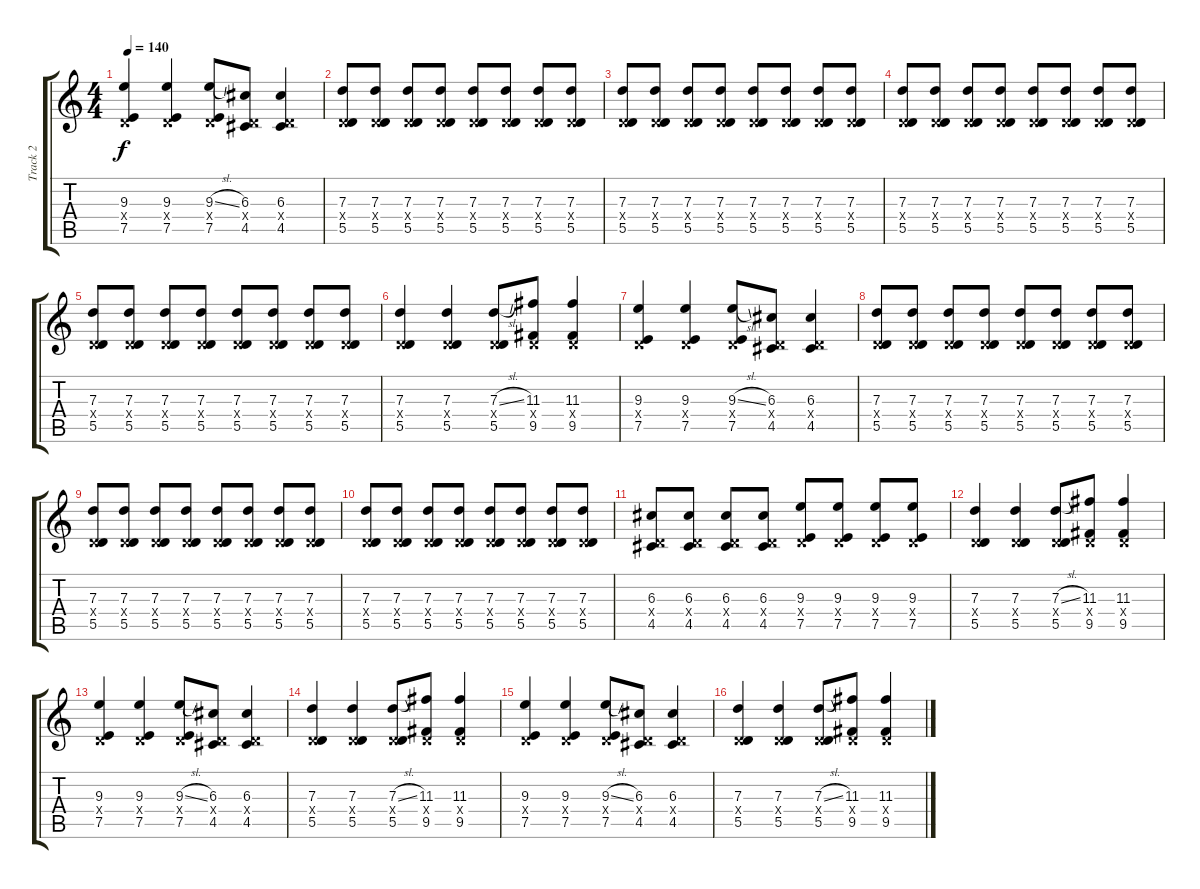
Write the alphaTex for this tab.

\track ("Track 2" "Track 2") {instrument overdrivenguitar}
\staff {score tabs}
\tuning (E4 B3 G3 D3 A2 E2) {hide}
\ts (4 4)
\tempo 140
\clef g2
\ks c
(9.3 0.4{x} 7.5).4{dy f} (9.3 0.4{x} 7.5).4 (9.3{sl} 0.4{x} 7.5).8 (6.3 0.4{x} 4.5).8 (6.3 0.4{x} 4.5).4 |
(7.3 0.4{x} 5.5).8 (7.3 0.4{x} 5.5).8 (7.3 0.4{x} 5.5).8 (7.3 0.4{x} 5.5).8 (7.3 0.4{x} 5.5).8 (7.3 0.4{x} 5.5).8 (7.3 0.4{x} 5.5).8 (7.3 0.4{x} 5.5).8 |
(7.3 0.4{x} 5.5).8 (7.3 0.4{x} 5.5).8 (7.3 0.4{x} 5.5).8 (7.3 0.4{x} 5.5).8 (7.3 0.4{x} 5.5).8 (7.3 0.4{x} 5.5).8 (7.3 0.4{x} 5.5).8 (7.3 0.4{x} 5.5).8 |
(7.3 0.4{x} 5.5).8 (7.3 0.4{x} 5.5).8 (7.3 0.4{x} 5.5).8 (7.3 0.4{x} 5.5).8 (7.3 0.4{x} 5.5).8 (7.3 0.4{x} 5.5).8 (7.3 0.4{x} 5.5).8 (7.3 0.4{x} 5.5).8 |
(7.3 0.4{x} 5.5).8 (7.3 0.4{x} 5.5).8 (7.3 0.4{x} 5.5).8 (7.3 0.4{x} 5.5).8 (7.3 0.4{x} 5.5).8 (7.3 0.4{x} 5.5).8 (7.3 0.4{x} 5.5).8 (7.3 0.4{x} 5.5).8 |
(7.3 0.4{x} 5.5).4 (7.3 0.4{x} 5.5).4 (7.3{sl} 0.4{x} 5.5).8 (11.3 0.4{x} 9.5).8 (11.3 0.4{x} 9.5).4 |
(9.3 0.4{x} 7.5).4 (9.3 0.4{x} 7.5).4 (9.3{sl} 0.4{x} 7.5).8 (6.3 0.4{x} 4.5).8 (6.3 0.4{x} 4.5).4 |
(7.3 0.4{x} 5.5).8 (7.3 0.4{x} 5.5).8 (7.3 0.4{x} 5.5).8 (7.3 0.4{x} 5.5).8 (7.3 0.4{x} 5.5).8 (7.3 0.4{x} 5.5).8 (7.3 0.4{x} 5.5).8 (7.3 0.4{x} 5.5).8 |
(7.3 0.4{x} 5.5).8 (7.3 0.4{x} 5.5).8 (7.3 0.4{x} 5.5).8 (7.3 0.4{x} 5.5).8 (7.3 0.4{x} 5.5).8 (7.3 0.4{x} 5.5).8 (7.3 0.4{x} 5.5).8 (7.3 0.4{x} 5.5).8 |
(7.3 0.4{x} 5.5).8 (7.3 0.4{x} 5.5).8 (7.3 0.4{x} 5.5).8 (7.3 0.4{x} 5.5).8 (7.3 0.4{x} 5.5).8 (7.3 0.4{x} 5.5).8 (7.3 0.4{x} 5.5).8 (7.3 0.4{x} 5.5).8 |
(6.3 0.4{x} 4.5).8 (6.3 0.4{x} 4.5).8 (6.3 0.4{x} 4.5).8 (6.3 0.4{x} 4.5).8 (9.3 0.4{x} 7.5).8 (9.3 0.4{x} 7.5).8 (9.3 0.4{x} 7.5).8 (9.3 0.4{x} 7.5).8 |
(7.3 0.4{x} 5.5).4 (7.3 0.4{x} 5.5).4 (7.3{sl} 0.4{x} 5.5).8 (11.3 0.4{x} 9.5).8 (11.3 0.4{x} 9.5).4 |
(9.3 0.4{x} 7.5).4 (9.3 0.4{x} 7.5).4 (9.3{sl} 0.4{x} 7.5).8 (6.3 0.4{x} 4.5).8 (6.3 0.4{x} 4.5).4 |
(7.3 0.4{x} 5.5).4 (7.3 0.4{x} 5.5).4 (7.3{sl} 0.4{x} 5.5).8 (11.3 0.4{x} 9.5).8 (11.3 0.4{x} 9.5).4 |
(9.3 0.4{x} 7.5).4 (9.3 0.4{x} 7.5).4 (9.3{sl} 0.4{x} 7.5).8 (6.3 0.4{x} 4.5).8 (6.3 0.4{x} 4.5).4 |
(7.3 0.4{x} 5.5).4 (7.3 0.4{x} 5.5).4 (7.3{sl} 0.4{x} 5.5).8 (11.3 0.4{x} 9.5).8 (11.3 0.4{x} 9.5).4
